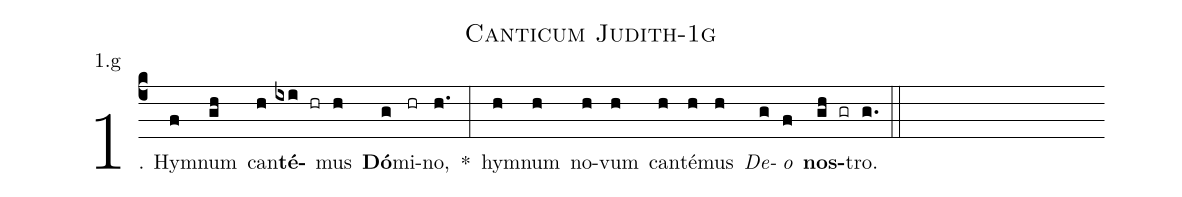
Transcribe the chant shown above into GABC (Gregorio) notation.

name: Canticum Judith-1g;
annotation: 1.g;
%%
(c4)1. Hym(f)num(gh) can(h)<b>té</b>(ixi hr)mus(h) <b>Dó</b>(g)mi(hr)no,(h.) *(:) hym(h)num(h) no(h)vum(h) can(h)té(h)mus(h) <i>De</i>(g)<i>o</i>(f) <b>nos</b>(gh gr)tro.(g.) (::)
